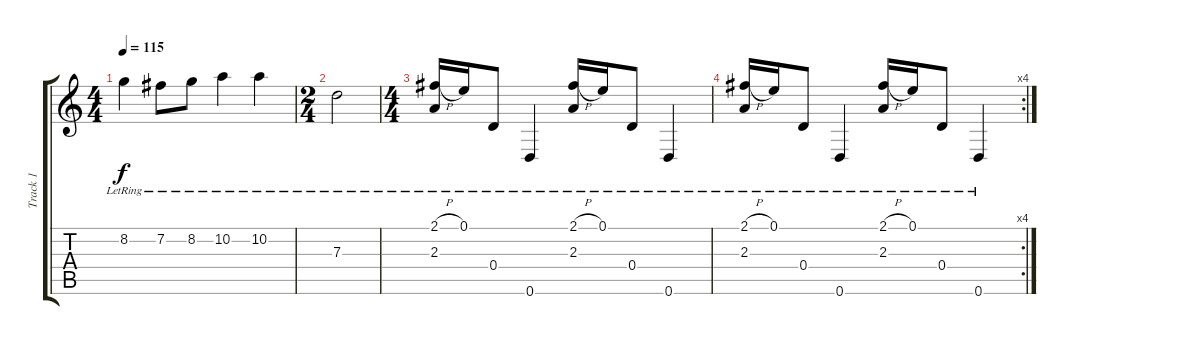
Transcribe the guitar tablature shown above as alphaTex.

\track ("Track 1" "Track 1") {instrument acousticguitarnylon}
\staff {score tabs}
\tuning (E4 B3 G3 D3 A2 D2) {hide}
\ts (4 4)
\tempo 115
\clef g2
\ks c
8.2{lr}.4{dy f} 7.2{lr}.8 8.2{lr}.8 10.2{lr}.4 10.2{lr}.4 |
\ts (2 4)
7.3{lr}.2 |
\ts (4 4)
(2.1{h} 2.3{lr}).16 0.1{lr}.16 0.4{lr}.8 0.6{lr}.4 (2.1{h} 2.3{lr}).16 0.1{lr}.16 0.4{lr}.8 0.6{lr}.4 |
\rc 4
(2.1{h} 2.3{lr}).16 0.1{lr}.16 0.4{lr}.8 0.6{lr}.4 (2.1{h} 2.3{lr}).16 0.1{lr}.16 0.4{lr}.8 0.6{lr}.4
